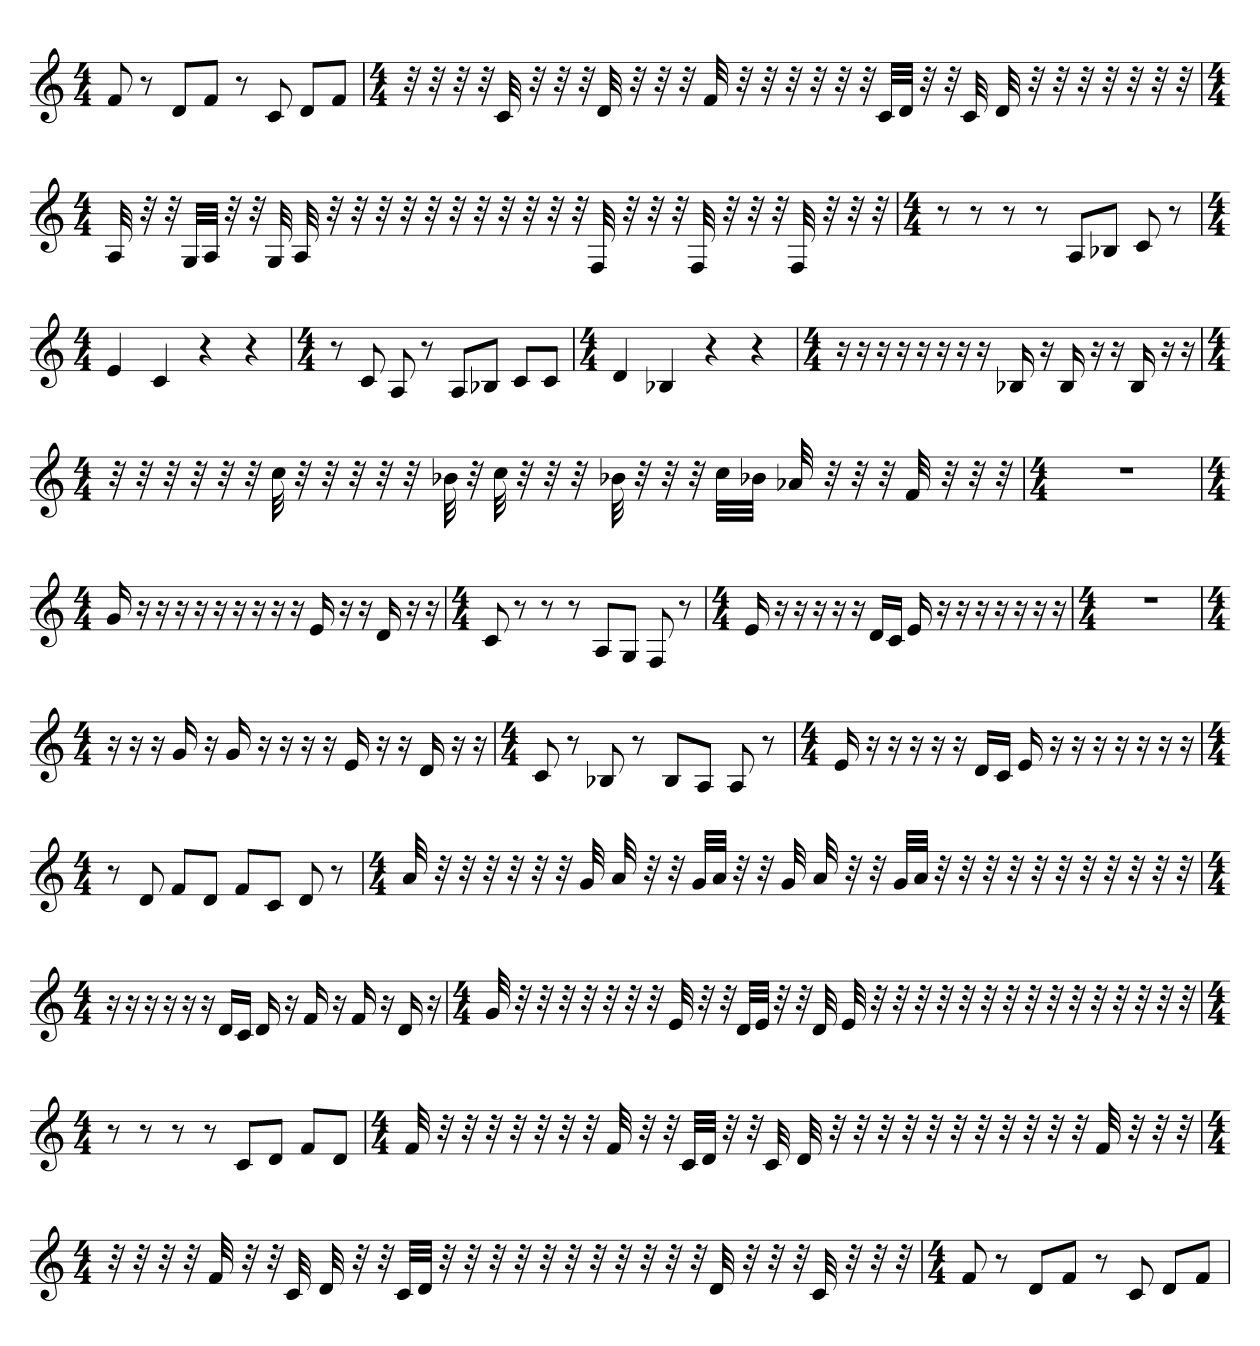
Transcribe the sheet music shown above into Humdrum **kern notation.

**kern
*part1
*staff1
*M4/4
=
8f
8r
8dL
8fJ
8r
8c
8dL
8fJ
=
*M4/4
32r
32r
32r
32r
32c
32r
32r
32r
32d
32r
32r
32r
32f
32r
32r
32r
32r
32r
32r
32cLLL
32dJJJ
32r
32r
32c
32d
32r
32r
32r
32r
32r
32r
32r
=
*M4/4
32A
32r
32r
32GLLL
32AJJJ
32r
32r
32G
32A
32r
32r
32r
32r
32r
32r
32r
32r
32r
32r
32r
32F
32r
32r
32r
32F
32r
32r
32r
32F
32r
32r
32r
=
*M4/4
8r
8r
8r
8r
8AL
8B-XJ
8c
8r
=
*M4/4
4e
4c
4r
4r
=
*M4/4
8r
8c
8A
8r
8AL
8B-XJ
8cL
8cJ
=
*M4/4
4d
4B-X
4r
4r
=
*M4/4
16r
16r
16r
16r
16r
16r
16r
16r
16B-X
16r
16B-
16r
16r
16B-
16r
16r
=
*M4/4
32r
32r
32r
32r
32r
32r
32cc
32r
32r
32r
32r
32r
32b-X
32r
32cc
32r
32r
32r
32b-X
32r
32r
32r
32ccLLL
32b-XJJJ
32a-X
32r
32r
32r
32f
32r
32r
32r
=
*M4/4
1r
=
*M4/4
16g
16r
16r
16r
16r
16r
16r
16r
16r
16r
16e
16r
16r
16d
16r
16r
=
*M4/4
8c
8r
8r
8r
8AL
8GJ
8F
8r
=
*M4/4
16e
16r
16r
16r
16r
16r
16dLL
16cJJ
16e
16r
16r
16r
16r
16r
16r
16r
=
*M4/4
1r
=
*M4/4
16r
16r
16r
16g
16r
16g
16r
16r
16r
16r
16e
16r
16r
16d
16r
16r
=
*M4/4
8c
8r
8B-X
8r
8B-L
8AJ
8A
8r
=
*M4/4
16e
16r
16r
16r
16r
16r
16dLL
16cJJ
16e
16r
16r
16r
16r
16r
16r
16r
=
*M4/4
8r
8d
8fL
8dJ
8fL
8cJ
8d
8r
=
*M4/4
32a
32r
32r
32r
32r
32r
32r
32g
32a
32r
32r
32gLLL
32aJJJ
32r
32r
32g
32a
32r
32r
32gLLL
32aJJJ
32r
32r
32r
32r
32r
32r
32r
32r
32r
32r
32r
=
*M4/4
16r
16r
16r
16r
16r
16r
16dLL
16cJJ
16d
16r
16f
16r
16f
16r
16d
16r
=
*M4/4
32g
32r
32r
32r
32r
32r
32r
32r
32e
32r
32r
32dLLL
32eJJJ
32r
32r
32d
32e
32r
32r
32r
32r
32r
32r
32r
32r
32r
32r
32r
32r
32r
32r
32r
=
*M4/4
8r
8r
8r
8r
8cL
8dJ
8fL
8dJ
=
*M4/4
32f
32r
32r
32r
32r
32r
32r
32r
32f
32r
32r
32cLLL
32dJJJ
32r
32r
32c
32d
32r
32r
32r
32r
32r
32r
32r
32r
32r
32r
32r
32f
32r
32r
32r
=
*M4/4
32r
32r
32r
32r
32f
32r
32r
32c
32d
32r
32r
32cLLL
32dJJJ
32r
32r
32r
32r
32r
32r
32r
32r
32r
32r
32r
32d
32r
32r
32r
32c
32r
32r
32r
=
*M4/4
8f
8r
8dL
8fJ
8r
8c
8dL
8fJ
=
*-
